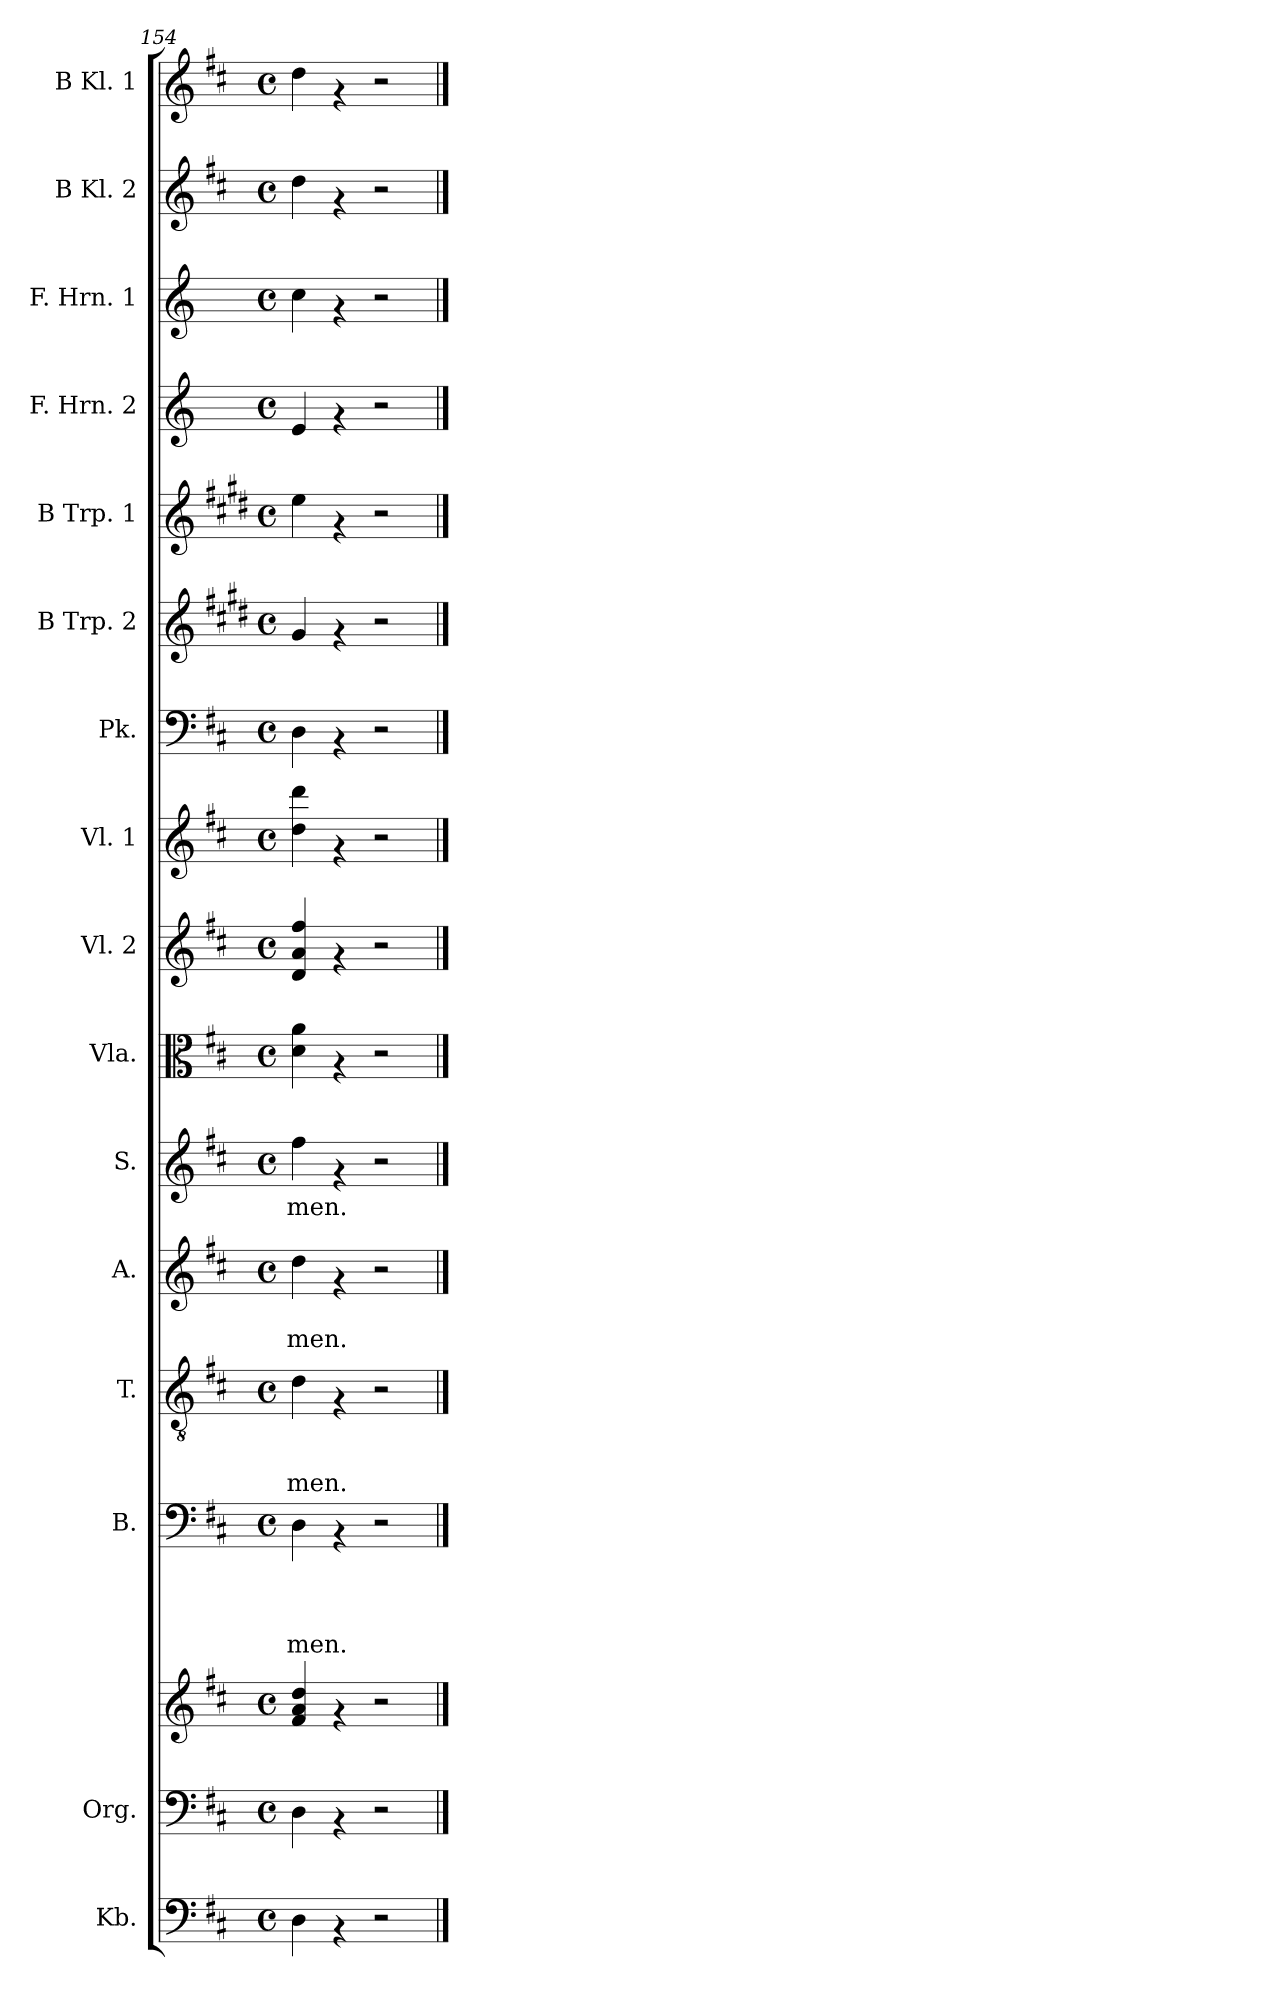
**kern	**kern	**kern	**kern	**text	**text	**text	**text	**kern	**text	**text	**text	**kern	**text	**text	**kern	**text	**kern	**kern	**kern	**kern	**kern	**kern	**kern	**kern	**kern	**kern
*part16	*part15	*part15	*part14	*part14	*part14	*part14	*part14	*part13	*part13	*part13	*part13	*part12	*part12	*part12	*part11	*part11	*part10	*part9	*part8	*part7	*part6	*part5	*part4	*part3	*part2	*part1
*staff17	*staff16	*staff15	*staff14	*staff14	*staff14	*staff14	*staff14	*staff13	*staff13	*staff13	*staff13	*staff12	*staff12	*staff12	*staff11	*staff11	*staff10	*staff9	*staff8	*staff7	*staff6	*staff5	*staff4	*staff3	*staff2	*staff1
*I"Kb.	*I"Org.	*	*I"B.	*	*	*	*	*I"T.	*	*	*	*I"A.	*	*	*I"S.	*	*I"Vla.	*I"Vl. 2	*I"Vl. 1	*I"Pk.	*I"B Trp. 2	*I"B Trp. 1	*I"F. Hrn. 2	*I"F. Hrn. 1	*I"B Kl. 2	*I"B Kl. 1
*I'Kb.	*	*	*I'B.	*	*	*	*	*I'T.	*	*	*	*I'A.	*	*	*I'S.	*	*I'Vla.	*I'Vl. 2	*I'Vl. 1	*I'Pk.	*I'B Trp. 2	*I'B Trp. 1	*I'F. Hrn. 2	*I'F. Hrn. 1	*I'B Kl. 2	*I'B Kl. 1
*clefF4	*clefF4	*clefG2	*clefF4	*	*	*	*	*clefGv2	*	*	*	*clefG2	*	*	*clefG2	*	*clefC3	*clefG2	*clefG2	*clefF4	*clefG2	*clefG2	*clefG2	*clefG2	*clefG2	*clefG2
*	*	*	*	*	*	*	*	*	*	*	*	*	*	*	*	*	*	*	*	*	*ITrd1c2	*ITrd1c2	*ITrd-1c-2	*ITrd-1c-2	*	*
*k[f#c#]	*k[f#c#]	*k[f#c#]	*k[f#c#]	*	*	*	*	*k[f#c#]	*	*	*	*k[f#c#]	*	*	*k[f#c#]	*	*k[f#c#]	*k[f#c#]	*k[f#c#]	*k[f#c#]	*k[f#c#]	*k[f#c#]	*k[f#c#]	*k[f#c#]	*k[f#c#]	*k[f#c#]
*D:	*D:	*D:	*D:	*	*	*	*	*D:	*	*	*	*D:	*	*	*D:	*	*D:	*D:	*D:	*D:	*D:	*D:	*D:	*D:	*D:	*D:
*M4/4	*M4/4	*M4/4	*M4/4	*	*	*	*	*M4/4	*	*	*	*M4/4	*	*	*M4/4	*	*M4/4	*M4/4	*M4/4	*M4/4	*M4/4	*M4/4	*M4/4	*M4/4	*M4/4	*M4/4
*met(c)	*met(c)	*met(c)	*met(c)	*	*	*	*	*met(c)	*	*	*	*met(c)	*	*	*met(c)	*	*met(c)	*met(c)	*met(c)	*met(c)	*met(c)	*met(c)	*met(c)	*met(c)	*met(c)	*met(c)
=154	=154	=154	=154	=154	=154	=154	=154	=154	=154	=154	=154	=154	=154	=154	=154	=154	=154	=154	=154	=154	=154	=154	=154	=154	=154	=154
!	!	!	!	!	!	!	!LO:LY:b	!	!	!	!LO:LY:b	!	!	!LO:LY:b	!	!LO:LY:b	!	!	!	!	!	!	!	!	!	!
4D\	4D\	4f#/ 4a/ 4dd/	4D\	.	.	.	-men.	4d\	.	.	-men.	4dd\	.	-men.	4ff#\	-men.	4d\ 4a\	4d/ 4a/ 4ff#/	4dd\ 4ddd\	4D\	4f#/	4dd\	4f#/	4dd\	4dd\	4dd\
4rAA	4rAA	4rf	4rAA	.	.	.	.	4rF	.	.	.	4rf	.	.	4rf	.	4rG	4rf	4rf	4rAA	4rf	4rf	4rf	4rf	4rf	4rf
2r	2r	2r	2r	.	.	.	.	2r	.	.	.	2r	.	.	2r	.	2r	2r	2r	2r	2r	2r	2r	2r	2r	2r
==	==	==	==	==	==	==	==	==	==	==	==	==	==	==	==	==	==	==	==	==	==	==	==	==	==	==
*-	*-	*-	*-	*-	*-	*-	*-	*-	*-	*-	*-	*-	*-	*-	*-	*-	*-	*-	*-	*-	*-	*-	*-	*-	*-	*-
